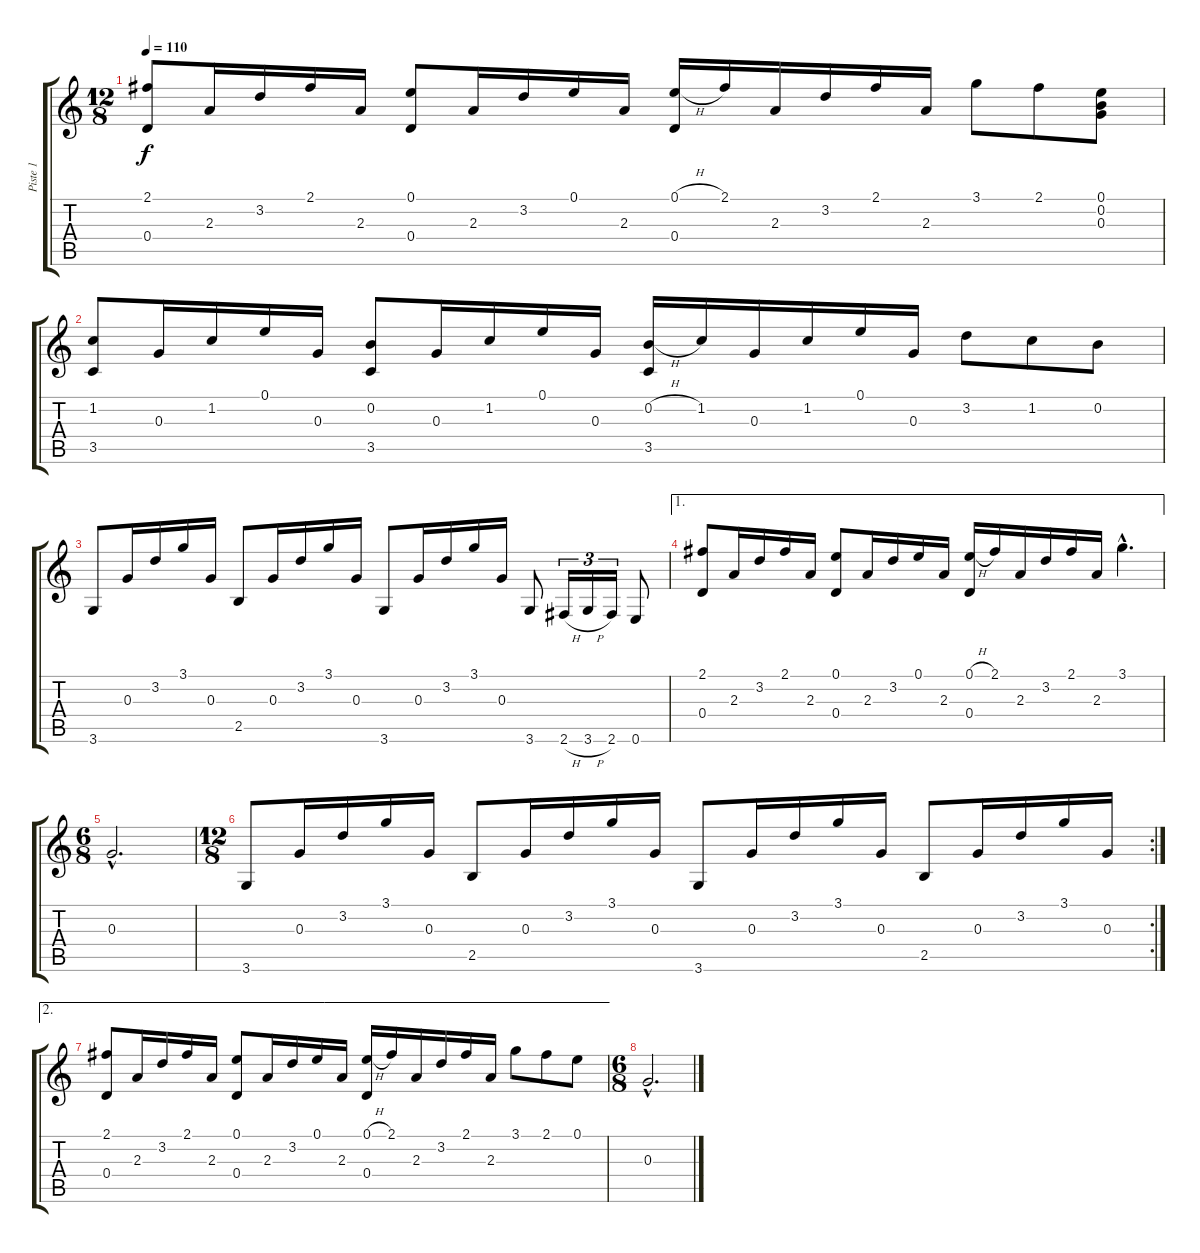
\track ("Piste 1" "Piste 1") {instrument acousticguitarnylon}
\staff {score tabs}
\tuning (E4 B3 G3 D3 A2 E2) {hide}
\ts (12 8)
\tempo 110
\clef g2
\ks c
(2.1 0.4).8{dy f} 2.3.16 3.2.16 2.1.16 2.3.16 (0.1 0.4).8 2.3.16 3.2.16 0.1.16 2.3.16 (0.1{h} 0.4).16 2.1.16 2.3.16 3.2.16 2.1.16 2.3.16 3.1.8 2.1.8 (0.1 0.2 0.3).8 |
(1.2 3.5).8 0.3.16 1.2.16 0.1.16 0.3.16 (0.2 3.5).8 0.3.16 1.2.16 0.1.16 0.3.16 (0.2{h} 3.5).16 1.2.16 0.3.16 1.2.16 0.1.16 0.3.16 3.2.8 1.2.8 0.2.8 |
3.6.8 0.3.16 3.2.16 3.1.16 0.3.16 2.5.8 0.3.16 3.2.16 3.1.16 0.3.16 3.6.8 0.3.16 3.2.16 3.1.16 0.3.16 3.6.8 2.6{h}.16{tu (3 2)} 3.6{h}.16{tu (3 2)} 2.6.16{tu (3 2)} 0.6.8 |
\ae 1
(2.1 0.4).8 2.3.16 3.2.16 2.1.16 2.3.16 (0.1 0.4).8 2.3.16 3.2.16 0.1.16 2.3.16 (0.1{h} 0.4).16 2.1.16 2.3.16 3.2.16 2.1.16 2.3.16 3.1{hac}.4{d} |
\ts (6 8)
0.3{hac}.2{d} |
\rc 2
\ts (12 8)
3.6.8 0.3.16 3.2.16 3.1.16 0.3.16 2.5.8 0.3.16 3.2.16 3.1.16 0.3.16 3.6.8 0.3.16 3.2.16 3.1.16 0.3.16 2.5.8 0.3.16 3.2.16 3.1.16 0.3.16 |
\ae 2
(2.1 0.4).8 2.3.16 3.2.16 2.1.16 2.3.16 (0.1 0.4).8 2.3.16 3.2.16 0.1.16 2.3.16 (0.1{h} 0.4).16 2.1.16 2.3.16 3.2.16 2.1.16 2.3.16 3.1.8 2.1.8 0.1.8 |
\ts (6 8)
0.3{hac}.2{d}
